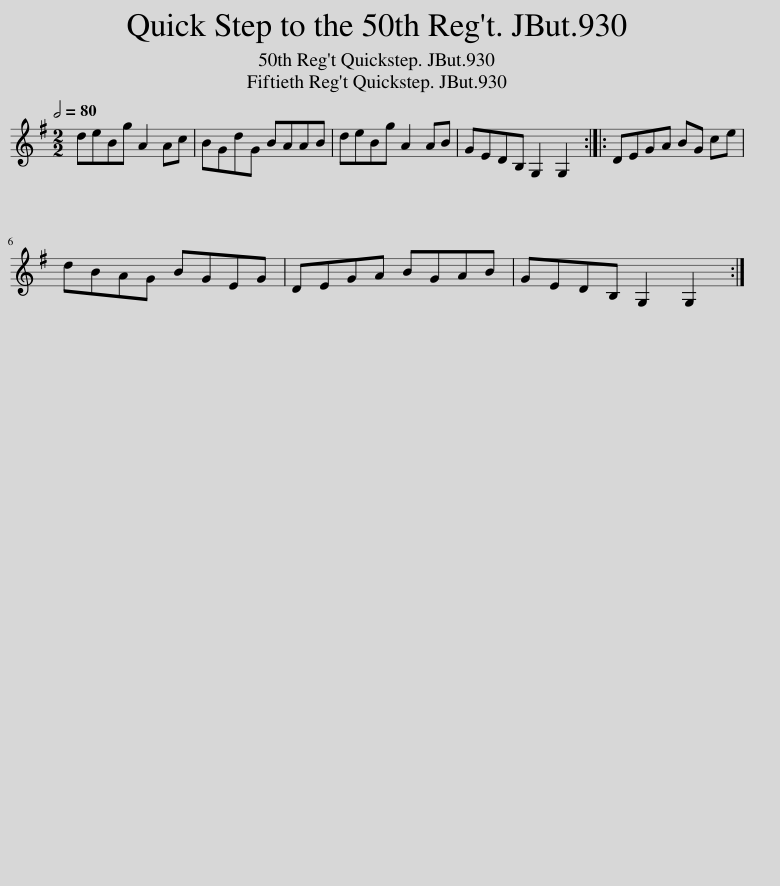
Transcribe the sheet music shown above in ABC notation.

X:1
L:1/8
Q:1/2=80
M:2/2
I:linebreak $
K:G
V:1 treble
V:1
 deBg A2 Ac | BGdG BAAB | deBg A2 AB | GEDB, G,2 G,2 :: DEGA BG ce |$ %5
 dBAG BGEG | DEGA BGAB | GEDB, G,2 G,2 :| %8
